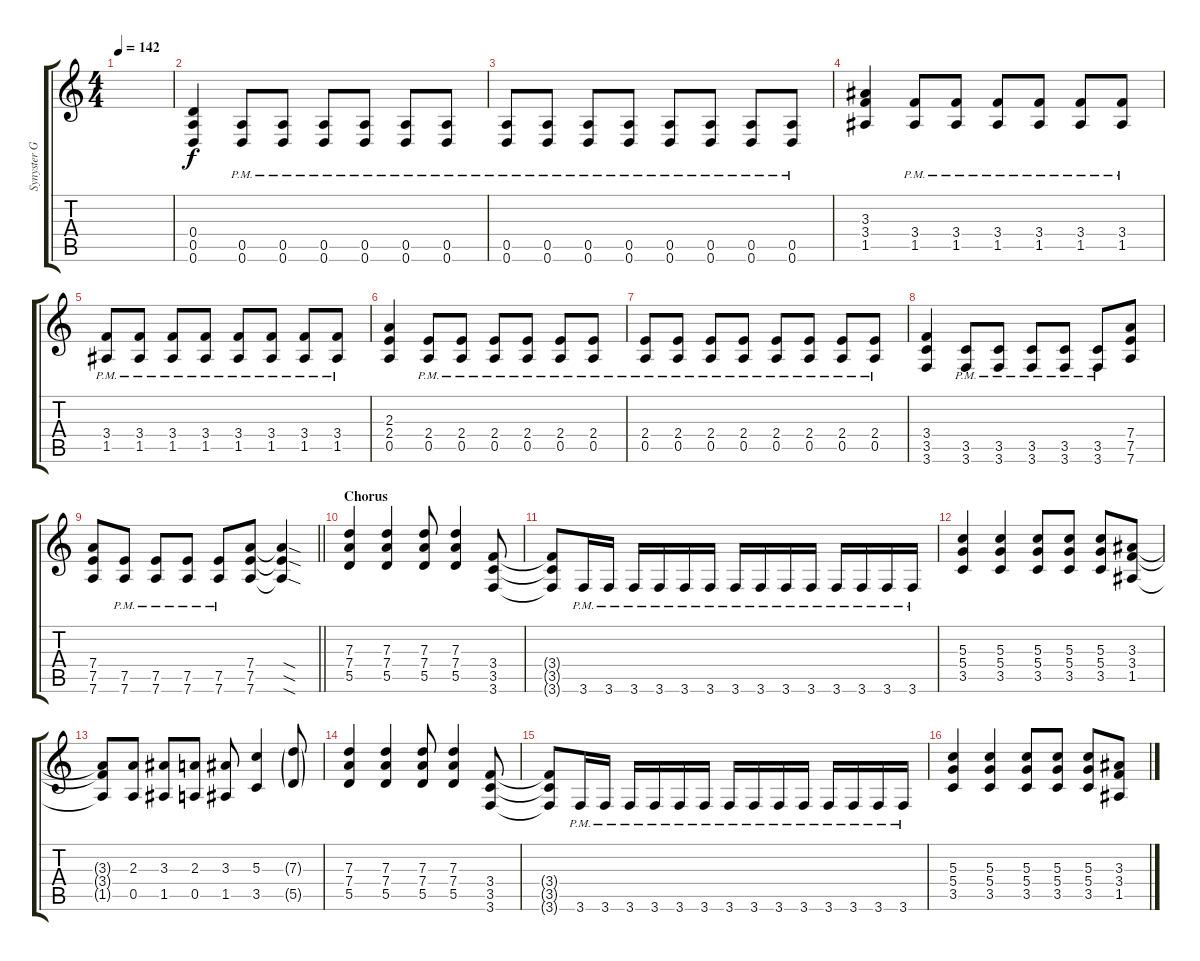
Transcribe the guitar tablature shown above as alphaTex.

\track ("Synyster Gates Rhythm" "Synyster G") {instrument distortionguitar}
\staff {score tabs}
\tuning (E4 B3 G3 D3 A2 D2) {hide}
\ts (4 4)
\tempo 142
\clef g2
\ks c
|
(0.4 0.5 0.6).4 (0.5{pm} 0.6{pm}).8 (0.5{pm} 0.6{pm}).8 (0.5{pm} 0.6{pm}).8 (0.5{pm} 0.6{pm}).8 (0.5{pm} 0.6{pm}).8 (0.5{pm} 0.6{pm}).8 |
(0.5{pm} 0.6{pm}).8 (0.5{pm} 0.6{pm}).8 (0.5{pm} 0.6{pm}).8 (0.5{pm} 0.6{pm}).8 (0.5{pm} 0.6{pm}).8 (0.5{pm} 0.6{pm}).8 (0.5{pm} 0.6{pm}).8 (0.5{pm} 0.6{pm}).8 |
(3.3 3.4 1.5).4 (3.4{pm} 1.5{pm}).8 (3.4{pm} 1.5{pm}).8 (3.4{pm} 1.5{pm}).8 (3.4{pm} 1.5{pm}).8 (3.4{pm} 1.5{pm}).8 (3.4{pm} 1.5{pm}).8 |
(3.4{pm} 1.5{pm}).8 (3.4{pm} 1.5{pm}).8 (3.4{pm} 1.5{pm}).8 (3.4{pm} 1.5{pm}).8 (3.4{pm} 1.5{pm}).8 (3.4{pm} 1.5{pm}).8 (3.4{pm} 1.5{pm}).8 (3.4{pm} 1.5{pm}).8 |
(2.3 2.4 0.5).4 (2.4{pm} 0.5{pm}).8 (2.4{pm} 0.5{pm}).8 (2.4{pm} 0.5{pm}).8 (2.4{pm} 0.5{pm}).8 (2.4{pm} 0.5{pm}).8 (2.4{pm} 0.5{pm}).8 |
(2.4{pm} 0.5{pm}).8 (2.4{pm} 0.5{pm}).8 (2.4{pm} 0.5{pm}).8 (2.4{pm} 0.5{pm}).8 (2.4{pm} 0.5{pm}).8 (2.4{pm} 0.5{pm}).8 (2.4{pm} 0.5{pm}).8 (2.4{pm} 0.5{pm}).8 |
(3.4 3.5 3.6).4 (3.5{pm} 3.6{pm}).8 (3.5{pm} 3.6{pm}).8 (3.5{pm} 3.6{pm}).8 (3.5{pm} 3.6{pm}).8 (3.5{pm} 3.6{pm}).8 (7.4 7.5 7.6).8 |
\barLineRight lightlight
(7.4 7.5 7.6).8 (7.5{pm} 7.6{pm}).8 (7.5{pm} 7.6{pm}).8 (7.5{pm} 7.6{pm}).8 (7.5{pm} 7.6{pm}).8 (7.4 7.5 7.6).8 (7.4{sod t} 7.5{sod t} 7.6{sod t}).4 |
\section ("" "Chorus")
(7.3 7.4 5.5).4 (7.3 7.4 5.5).4 (7.3 7.4 5.5).8 (7.3 7.4 5.5).4 (3.4 3.5 3.6).8 |
(3.4{t} 3.5{t} 3.6{t}).8 3.6{pm}.16 3.6{pm}.16 3.6{pm}.16 3.6{pm}.16 3.6{pm}.16 3.6{pm}.16 3.6{pm}.16 3.6{pm}.16 3.6{pm}.16 3.6{pm}.16 3.6{pm}.16 3.6{pm}.16 3.6{pm}.16 3.6{pm}.16 |
(5.3 5.4 3.5).4 (5.3 5.4 3.5).4 (5.3 5.4 3.5).8 (5.3 5.4 3.5).8 (5.3 5.4 3.5).8 (3.3 3.4 1.5).8 |
(3.3{t} 3.4{t} 1.5{t}).8 (2.3 0.5).8 (3.3 1.5).8 (2.3 0.5).8 (3.3 1.5).8 (5.3 3.5).4 (7.3{g} 5.5{g}).8 |
(7.3 7.4 5.5).4 (7.3 7.4 5.5).4 (7.3 7.4 5.5).8 (7.3 7.4 5.5).4 (3.4 3.5 3.6).8 |
(3.4{t} 3.5{t} 3.6{t}).8 3.6{pm}.16 3.6{pm}.16 3.6{pm}.16 3.6{pm}.16 3.6{pm}.16 3.6{pm}.16 3.6{pm}.16 3.6{pm}.16 3.6{pm}.16 3.6{pm}.16 3.6{pm}.16 3.6{pm}.16 3.6{pm}.16 3.6{pm}.16 |
(5.3 5.4 3.5).4 (5.3 5.4 3.5).4 (5.3 5.4 3.5).8 (5.3 5.4 3.5).8 (5.3 5.4 3.5).8 (3.3 3.4 1.5).8
